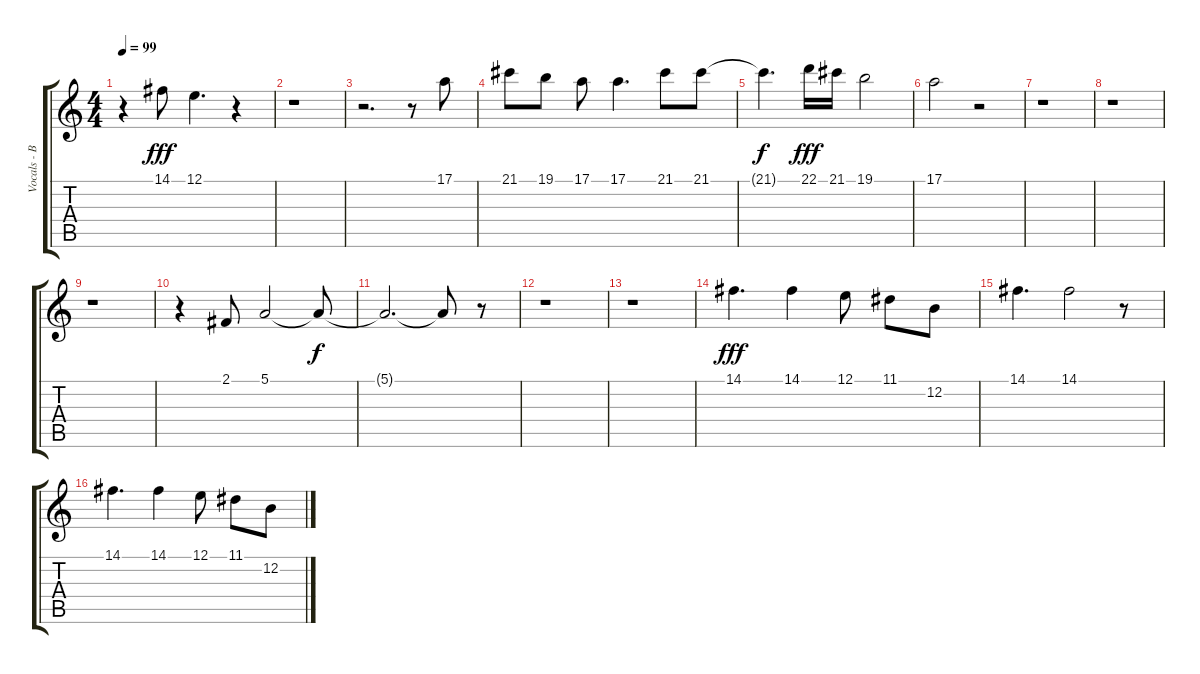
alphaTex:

\track ("Vocals - Brian" "Vocals - B") {instrument englishhorn}
\staff {score tabs}
\tuning (E4 B3 G3 D3 A2 E2) {hide}
\ts (4 4)
\tempo 99
\clef g2
\ks c
r.4{dy fff} 14.1.8{volume 11} 12.1.4{d} r.4 |
r.1 |
r.2{d} r.8 17.1.8{volume 9} |
21.1.8 19.1.8 17.1.8 17.1.4{d} 21.1.8{volume 10} 21.1.8 |
21.1{t}.4{d dy f} 22.1.16{dy fff} 21.1.16 19.1.2 |
17.1.2 r.2 |
r.1 |
r.1 |
r.1 |
r.4 2.1.8{volume 16} 5.1.2 5.1{t}.8{dy f} |
5.1{t}.2{d} 5.1{t}.8 r.8 |
r.1 |
r.1 |
14.1.4{d dy fff volume 16} 14.1.4 12.1.8 11.1.8 12.2.8 |
14.1.4{d} 14.1.2 r.8 |
14.1.4{d} 14.1.4 12.1.8 11.1.8 12.2.8
